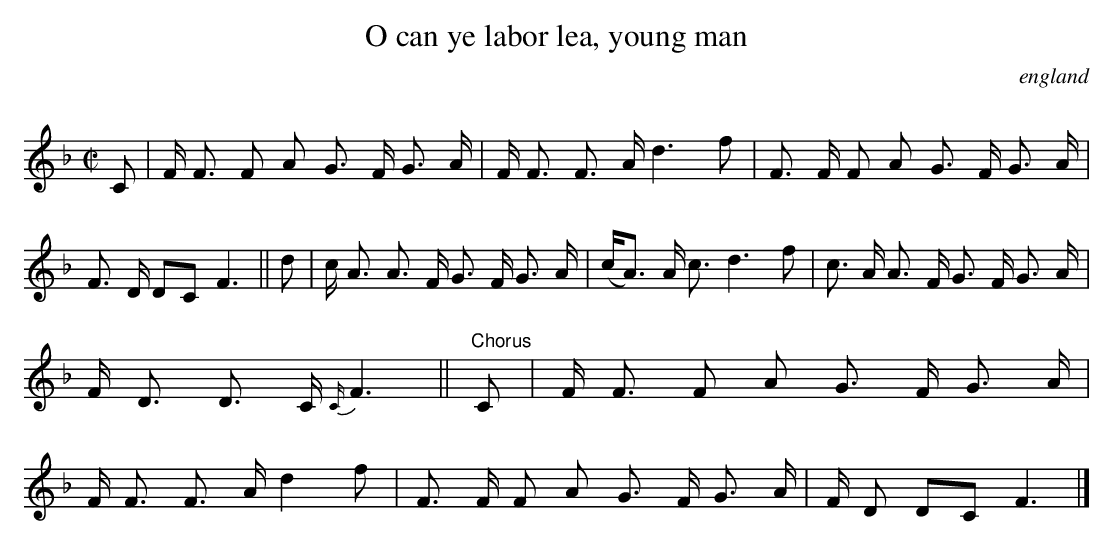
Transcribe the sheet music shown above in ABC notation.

X:1
T:O can ye labor lea, young man
O:england
Q:120
L:1/8
M:C|
K:F
C|F/ F3/2 F A G3/2 F/ G3/2 A/|F/ F3/2 F3/2 A/d3f|\
F3/2 F/ F A G3/2 F/ G3/2 A/|F3/2 D/ DCF3||\
d|c/ A3/2 A3/2 F/ G3/2 F/ G3/2 A/|(c/A3/2) A/ c3/2 d3f|\
c3/2 A/ A3/2 F/ G3/2 F/ G3/2 A/|F/ D3/2 D3/2 C/{C/}F3||\
"Chorus"C|F/ F3/2 F A G3/2 F/ G3/2 A/|F/ F3/2 F3/2  A/ d2 f|\
F3/2 F/ F A G3/2 F/ G3/2 A/|F/ D DC F3|]
